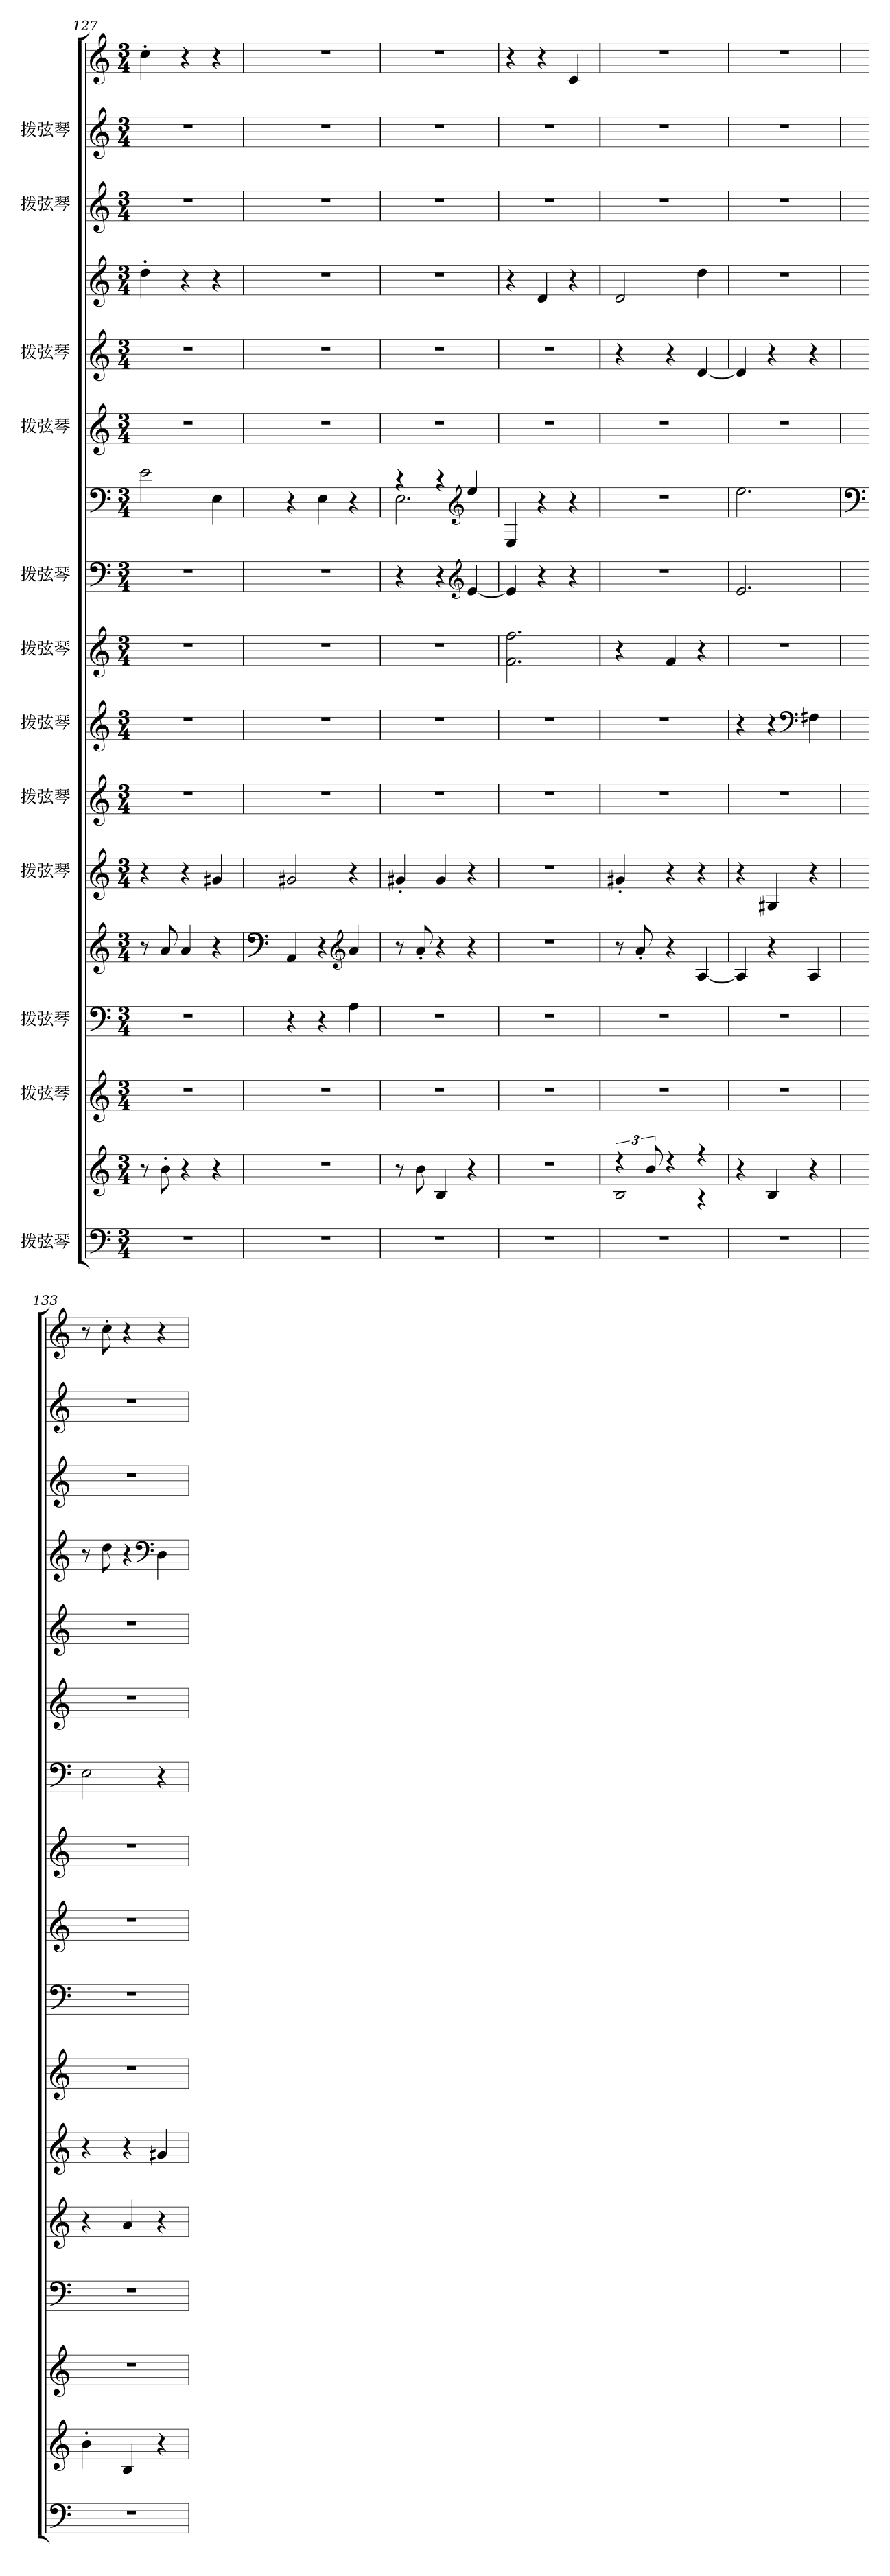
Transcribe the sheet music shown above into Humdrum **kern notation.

**kern	**kern	**kern	**kern	**kern	**kern	**kern	**kern	**kern	**kern	**kern	**kern	**kern	**kern	**kern	**kern	**kern
*part12	*part12	*part11	*part10	*part10	*part9	*part8	*part7	*part6	*part5	*part5	*part4	*part3	*part3	*part2	*part1	*part1
*staff17	*staff16	*staff15	*staff14	*staff13	*staff12	*staff11	*staff10	*staff9	*staff8	*staff7	*staff6	*staff5	*staff4	*staff3	*staff2	*staff1
*I"拨弦琴	*	*I"拨弦琴	*I"拨弦琴	*	*I"拨弦琴	*I"拨弦琴	*I"拨弦琴	*I"拨弦琴	*I"拨弦琴	*	*I"拨弦琴	*I"拨弦琴	*	*I"拨弦琴	*I"拨弦琴	*
*clefF4	*clefG2	*clefG2	*clefF4	*clefG2	*clefG2	*clefG2	*clefG2	*clefG2	*clefF4	*clefF4	*clefG2	*clefG2	*clefG2	*clefG2	*clefG2	*clefG2
*k[]	*k[]	*k[]	*k[]	*k[]	*k[]	*k[]	*k[]	*k[]	*k[]	*k[]	*k[]	*k[]	*k[]	*k[]	*k[]	*k[]
*M3/4	*M3/4	*M3/4	*M3/4	*M3/4	*M3/4	*M3/4	*M3/4	*M3/4	*M3/4	*M3/4	*M3/4	*M3/4	*M3/4	*M3/4	*M3/4	*M3/4
=127	=127	=127	=127	=127	=127	=127	=127	=127	=127	=127	=127	=127	=127	=127	=127	=127
2.r	8r	2.r	2.r	8r	4r	2.r	2.r	2.r	2.r	2e\	2.r	2.r	4dd'\	2.r	2.r	4cc'\
.	8b'\	.	.	8a/	.	.	.	.	.	.	.	.	.	.	.	.
.	4r	.	.	4a/	4r	.	.	.	.	.	.	.	4r	.	.	4r
.	4r	.	.	4r	4g#X/	.	.	.	.	4E\	.	.	4r	.	.	4r
=128	=128	=128	=128	=128	=128	=128	=128	=128	=128	=128	=128	=128	=128	=128	=128	=128
*	*	*	*	*clefF4	*	*	*	*	*	*	*	*	*	*	*	*
2.r	2.r	2.r	4r	4AA/	2g#X/	2.r	2.r	2.r	2.r	4r	2.r	2.r	2.r	2.r	2.r	2.r
.	.	.	4r	4r	.	.	.	.	.	4E\	.	.	.	.	.	.
*	*	*	*	*clefG2	*	*	*	*	*	*	*	*	*	*	*	*
.	.	.	4A\	4a/	4r	.	.	.	.	4r	.	.	.	.	.	.
!!LO:PB:g=z
=129	=129	=129	=129	=129	=129	=129	=129	=129	=129	=129	=129	=129	=129	=129	=129	=129
*	*	*	*	*	*	*	*	*	*	*^	*	*	*	*	*	*
2.r	8r	2.r	2.r	8r	4g#X'/	2.r	2.r	2.r	4r	4r	2.E\	2.r	2.r	2.r	2.r	2.r	2.r
.	8b\	.	.	8a'/	.	.	.	.	.	.	.	.	.	.	.	.	.
.	4B/	.	.	4r	4g#/	.	.	.	4r	4r	.	.	.	.	.	.	.
*	*	*	*	*	*	*	*	*	*clefG2	*clefG2	*	*	*	*	*	*	*
.	4r	.	.	4r	4r	.	.	.	[4e/	4ee/	.	.	.	.	.	.	.
*	*	*	*	*	*	*	*	*	*	*v	*v	*	*	*	*	*	*
=130	=130	=130	=130	=130	=130	=130	=130	=130	=130	=130	=130	=130	=130	=130	=130	=130
2.r	2.r	2.r	2.r	2.r	2.r	2.r	2.r	2.f\ 2.ff\	4e/]	4E/	2.r	2.r	4r	2.r	2.r	4r
.	.	.	.	.	.	.	.	.	4r	4r	.	.	4d/	.	.	4r
.	.	.	.	.	.	.	.	.	4r	4r	.	.	4r	.	.	4c/
=131	=131	=131	=131	=131	=131	=131	=131	=131	=131	=131	=131	=131	=131	=131	=131	=131
*	*^	*	*	*	*	*	*	*	*	*	*	*	*	*	*	*
2.r	6r	2B\	2.r	2.r	8r	4g#X'/	2.r	2.r	4r	2.r	2.r	2.r	4r	2d/	2.r	2.r	2.r
.	.	.	.	.	8a'/	.	.	.	.	.	.	.	.	.	.	.	.
.	12b/	.	.	.	.	.	.	.	.	.	.	.	.	.	.	.	.
.	4r	.	.	.	4r	4r	.	.	4f/	.	.	.	4r	.	.	.	.
.	4r	4r	.	.	[4A/	4r	.	.	4r	.	.	.	[4d/	4dd\	.	.	.
*	*v	*v	*	*	*	*	*	*	*	*	*	*	*	*	*	*	*
=132	=132	=132	=132	=132	=132	=132	=132	=132	=132	=132	=132	=132	=132	=132	=132	=132
2.r	4r	2.r	2.r	4A/]	4r	2.r	4r	2.r	2.e/	2.ee\	2.r	4d/]	2.r	2.r	2.r	2.r
.	4B/	.	.	4r	4G#X/	.	4r	.	.	.	.	4r	.	.	.	.
*	*	*	*	*	*	*	*clefF4	*	*	*	*	*	*	*	*	*
.	4r	.	.	4A/	4r	.	4F#X\	.	.	.	.	4r	.	.	.	.
=133	=133	=133	=133	=133	=133	=133	=133	=133	=133	=133	=133	=133	=133	=133	=133	=133
*	*	*	*	*	*	*	*	*	*	*clefF4	*	*	*	*	*	*
2.r	4b'\	2.r	2.r	4r	4r	2.r	2.r	2.r	2.r	2E\	2.r	2.r	8r	2.r	2.r	8r
.	.	.	.	.	.	.	.	.	.	.	.	.	8dd\	.	.	8cc'\
.	4B/	.	.	4a/	4r	.	.	.	.	.	.	.	4r	.	.	4r
*	*	*	*	*	*	*	*	*	*	*	*	*	*clefF4	*	*	*
.	4r	.	.	4r	4g#X/	.	.	.	.	4r	.	.	4D\	.	.	4r
=	=	=	=	=	=	=	=	=	=	=	=	=	=	=	=	=
*-	*-	*-	*-	*-	*-	*-	*-	*-	*-	*-	*-	*-	*-	*-	*-	*-
